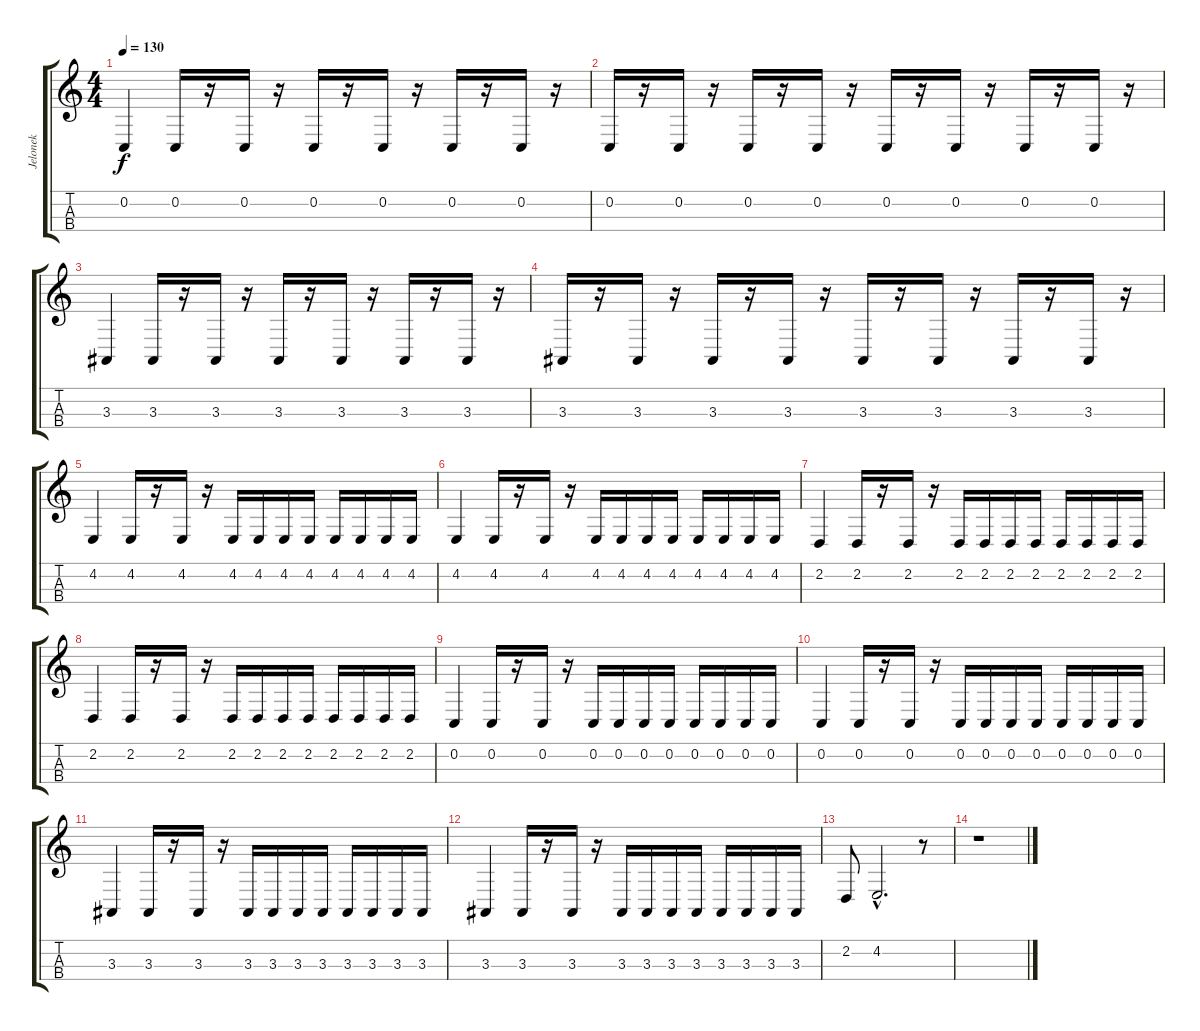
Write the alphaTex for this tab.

\track ("Jelonek" "Jelonek") {instrument violin}
\staff {score tabs}
\tuning (F3 C3 G2 D2) {hide}
\ts (4 4)
\tempo 130
\clef g2
\ks c
0.2.4{dy f} 0.2.16 r.16 0.2.16 r.16 0.2.16 r.16 0.2.16 r.16 0.2.16 r.16 0.2.16 r.16 |
0.2.16 r.16 0.2.16 r.16 0.2.16 r.16 0.2.16 r.16 0.2.16 r.16 0.2.16 r.16 0.2.16 r.16 0.2.16 r.16 |
3.3.4 3.3.16 r.16 3.3.16 r.16 3.3.16 r.16 3.3.16 r.16 3.3.16 r.16 3.3.16 r.16 |
3.3.16 r.16 3.3.16 r.16 3.3.16 r.16 3.3.16 r.16 3.3.16 r.16 3.3.16 r.16 3.3.16 r.16 3.3.16 r.16 |
4.2.4 4.2.16 r.16 4.2.16 r.16 4.2.16 4.2.16 4.2.16 4.2.16 4.2.16 4.2.16 4.2.16 4.2.16 |
4.2.4 4.2.16 r.16 4.2.16 r.16 4.2.16 4.2.16 4.2.16 4.2.16 4.2.16 4.2.16 4.2.16 4.2.16 |
2.2.4 2.2.16 r.16 2.2.16 r.16 2.2.16 2.2.16 2.2.16 2.2.16 2.2.16 2.2.16 2.2.16 2.2.16 |
2.2.4 2.2.16 r.16 2.2.16 r.16 2.2.16 2.2.16 2.2.16 2.2.16 2.2.16 2.2.16 2.2.16 2.2.16 |
0.2.4 0.2.16 r.16 0.2.16 r.16 0.2.16 0.2.16 0.2.16 0.2.16 0.2.16 0.2.16 0.2.16 0.2.16 |
0.2.4 0.2.16 r.16 0.2.16 r.16 0.2.16 0.2.16 0.2.16 0.2.16 0.2.16 0.2.16 0.2.16 0.2.16 |
3.3.4 3.3.16 r.16 3.3.16 r.16 3.3.16 3.3.16 3.3.16 3.3.16 3.3.16 3.3.16 3.3.16 3.3.16 |
3.3.4 3.3.16 r.16 3.3.16 r.16 3.3.16 3.3.16 3.3.16 3.3.16 3.3.16 3.3.16 3.3.16 3.3.16 |
2.2.8 4.2{hac}.2{d} r.8 |
r.1
